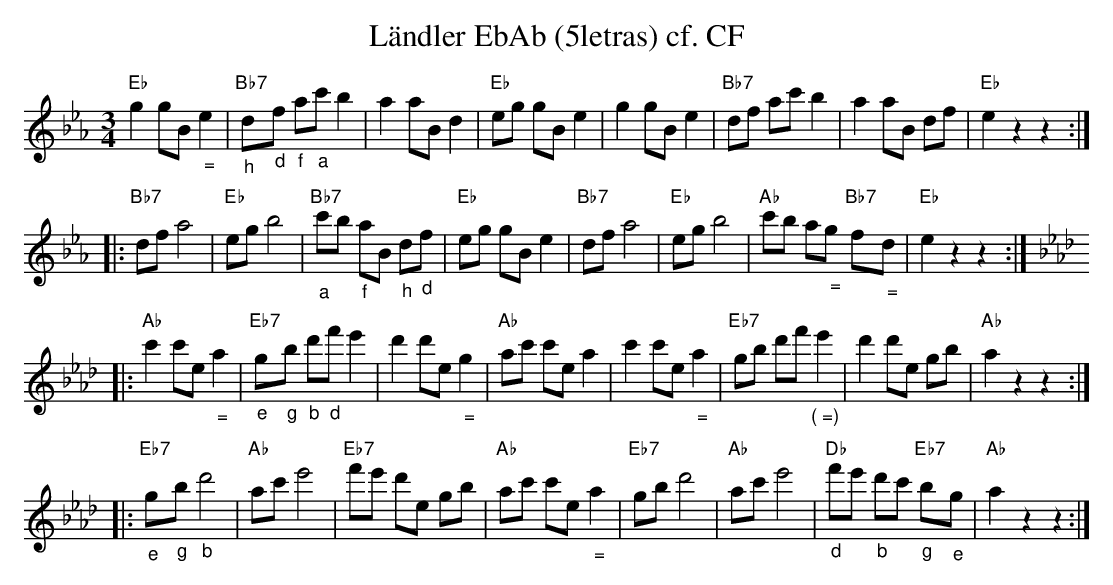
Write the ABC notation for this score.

X:1
T:L\"andler EbAb (5letras) cf. CF
M:3/4
L:1/8
K:Ebmaj%%MIDI gchordon
"Eb"g2gB"_ ="e2 | "Bb7""_h"d"_d"f "_f"a"_a"c'b2 | a2aBd2 | "Eb"eg gBe2 | g2gBe2 | "Bb7"df ac'b2 | a2aB df | "Eb"e2z2z2 ::
"Bb7"dfa4 | "Eb"egb4 | "Bb7""_a"c'b "_f"aB "_h"d"_d"f | "Eb"eg gB e2 | "Bb7"dfa4 | "Eb"egb4 | "Ab"c'b a"_ ="g "Bb7"f"_ ="d | "Eb"e2z2z2 :: [K:Abmaj]
"Ab"c'2c'e"_ ="a2 | "Eb7""_e"g"_g"b "_b"d'"_d"f'e'2 | d'2d'e"_ ="g2 | "Ab"ac' c'ea2 | c'2c'e"_ ="a2 | "Eb7"gb d'f'"_( =)"e'2 | d'2d'e gb | "Ab"a2z2z2 ::
"Eb7""_e"g"_g"b"_b"d'4 | "Ab"ac'e'4 | "Eb7"f'e' d'e gb | "Ab"ac' c'e"_ ="a2 | "Eb7"gbd'4 | "Ab"ac'e'4 | "Db""_d"f'e' "_b"d'c' "Eb7""_g"b"_e"g | "Ab"a2z2z2 :|
